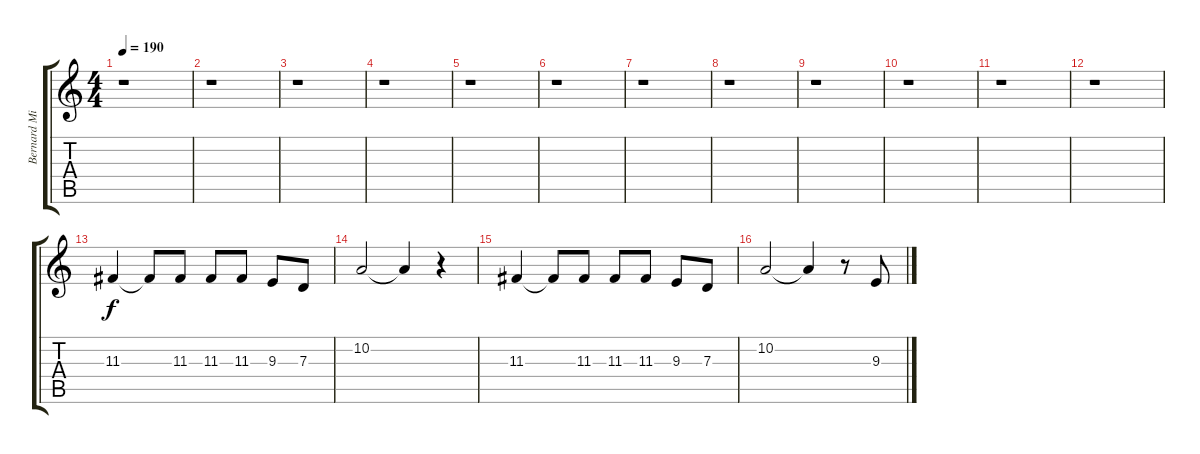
\track ("Bernard Minet" "Bernard Mi") {instrument lead6voice}
\staff {score tabs}
\tuning (E4 B3 G3 D3 A2 E2) {hide}
\ts (4 4)
\tempo 190
\clef g2
\ks c
r.1{dy f instrument lead6voice} |
r.1 |
r.1 |
r.1 |
r.1 |
r.1 |
r.1 |
r.1 |
r.1 |
r.1 |
r.1 |
r.1 |
11.3.4 11.3{t}.8 11.3.8 11.3.8 11.3.8 9.3.8 7.3.8 |
10.2.2 10.2{t}.4 r.4 |
11.3.4 11.3{t}.8 11.3.8 11.3.8 11.3.8 9.3.8 7.3.8 |
10.2.2 10.2{t}.4 r.8 9.3.8
